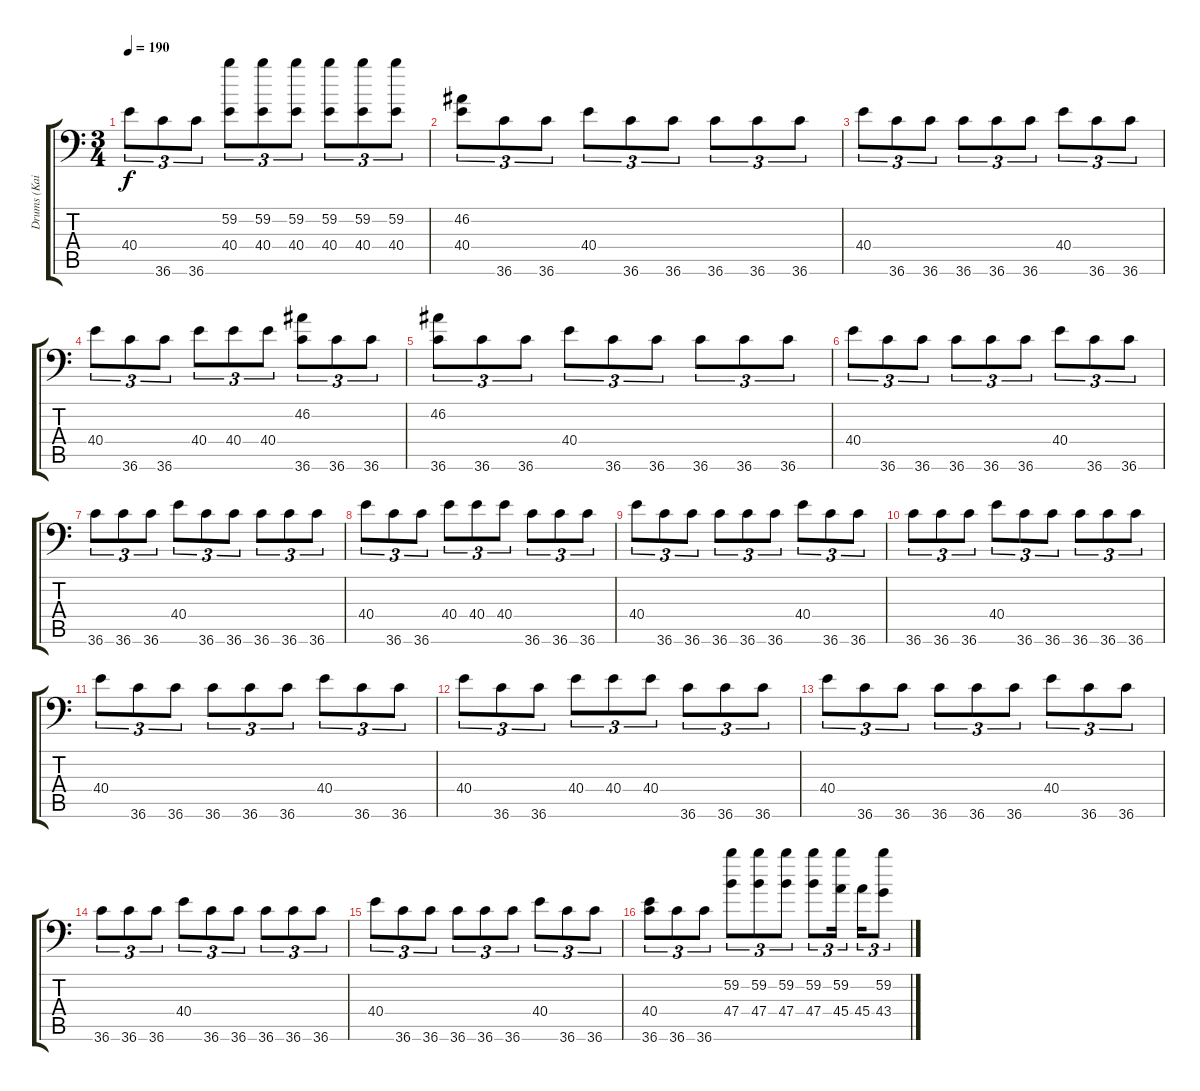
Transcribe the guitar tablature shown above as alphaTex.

\track ("Drums (Kai)" "Drums (Kai") {instrument acousticgrandpiano}
\staff {score tabs}
\tuning (C-1 C-1 C-1 C-1 C-1 C-1) {hide}
\ts (3 4)
\tempo 190
\clef f4
\ks c
40.4.8{tu (3 2) dy f} 36.6.8{tu (3 2)} 36.6.8{tu (3 2)} (59.2 40.4).8{tu (3 2)} (59.2 40.4).8{tu (3 2)} (59.2 40.4).8{tu (3 2)} (59.2 40.4).8{tu (3 2)} (59.2 40.4).8{tu (3 2)} (59.2 40.4).8{tu (3 2)} |
(46.2 40.4).8{tu (3 2)} 36.6.8{tu (3 2)} 36.6.8{tu (3 2)} 40.4.8{tu (3 2)} 36.6.8{tu (3 2)} 36.6.8{tu (3 2)} 36.6.8{tu (3 2)} 36.6.8{tu (3 2)} 36.6.8{tu (3 2)} |
40.4.8{tu (3 2)} 36.6.8{tu (3 2)} 36.6.8{tu (3 2)} 36.6.8{tu (3 2)} 36.6.8{tu (3 2)} 36.6.8{tu (3 2)} 40.4.8{tu (3 2)} 36.6.8{tu (3 2)} 36.6.8{tu (3 2)} |
40.4.8{tu (3 2)} 36.6.8{tu (3 2)} 36.6.8{tu (3 2)} 40.4.8{tu (3 2)} 40.4.8{tu (3 2)} 40.4.8{tu (3 2)} (46.2 36.6).8{tu (3 2)} 36.6.8{tu (3 2)} 36.6.8{tu (3 2)} |
(46.2 36.6).8{tu (3 2)} 36.6.8{tu (3 2)} 36.6.8{tu (3 2)} 40.4.8{tu (3 2)} 36.6.8{tu (3 2)} 36.6.8{tu (3 2)} 36.6.8{tu (3 2)} 36.6.8{tu (3 2)} 36.6.8{tu (3 2)} |
40.4.8{tu (3 2)} 36.6.8{tu (3 2)} 36.6.8{tu (3 2)} 36.6.8{tu (3 2)} 36.6.8{tu (3 2)} 36.6.8{tu (3 2)} 40.4.8{tu (3 2)} 36.6.8{tu (3 2)} 36.6.8{tu (3 2)} |
36.6.8{tu (3 2)} 36.6.8{tu (3 2)} 36.6.8{tu (3 2)} 40.4.8{tu (3 2)} 36.6.8{tu (3 2)} 36.6.8{tu (3 2)} 36.6.8{tu (3 2)} 36.6.8{tu (3 2)} 36.6.8{tu (3 2)} |
40.4.8{tu (3 2)} 36.6.8{tu (3 2)} 36.6.8{tu (3 2)} 40.4.8{tu (3 2)} 40.4.8{tu (3 2)} 40.4.8{tu (3 2)} 36.6.8{tu (3 2)} 36.6.8{tu (3 2)} 36.6.8{tu (3 2)} |
40.4.8{tu (3 2)} 36.6.8{tu (3 2)} 36.6.8{tu (3 2)} 36.6.8{tu (3 2)} 36.6.8{tu (3 2)} 36.6.8{tu (3 2)} 40.4.8{tu (3 2)} 36.6.8{tu (3 2)} 36.6.8{tu (3 2)} |
36.6.8{tu (3 2)} 36.6.8{tu (3 2)} 36.6.8{tu (3 2)} 40.4.8{tu (3 2)} 36.6.8{tu (3 2)} 36.6.8{tu (3 2)} 36.6.8{tu (3 2)} 36.6.8{tu (3 2)} 36.6.8{tu (3 2)} |
40.4.8{tu (3 2)} 36.6.8{tu (3 2)} 36.6.8{tu (3 2)} 36.6.8{tu (3 2)} 36.6.8{tu (3 2)} 36.6.8{tu (3 2)} 40.4.8{tu (3 2)} 36.6.8{tu (3 2)} 36.6.8{tu (3 2)} |
40.4.8{tu (3 2)} 36.6.8{tu (3 2)} 36.6.8{tu (3 2)} 40.4.8{tu (3 2)} 40.4.8{tu (3 2)} 40.4.8{tu (3 2)} 36.6.8{tu (3 2)} 36.6.8{tu (3 2)} 36.6.8{tu (3 2)} |
40.4.8{tu (3 2)} 36.6.8{tu (3 2)} 36.6.8{tu (3 2)} 36.6.8{tu (3 2)} 36.6.8{tu (3 2)} 36.6.8{tu (3 2)} 40.4.8{tu (3 2)} 36.6.8{tu (3 2)} 36.6.8{tu (3 2)} |
36.6.8{tu (3 2)} 36.6.8{tu (3 2)} 36.6.8{tu (3 2)} 40.4.8{tu (3 2)} 36.6.8{tu (3 2)} 36.6.8{tu (3 2)} 36.6.8{tu (3 2)} 36.6.8{tu (3 2)} 36.6.8{tu (3 2)} |
40.4.8{tu (3 2)} 36.6.8{tu (3 2)} 36.6.8{tu (3 2)} 36.6.8{tu (3 2)} 36.6.8{tu (3 2)} 36.6.8{tu (3 2)} 40.4.8{tu (3 2)} 36.6.8{tu (3 2)} 36.6.8{tu (3 2)} |
(40.4 36.6).8{tu (3 2)} 36.6.8{tu (3 2)} 36.6.8{tu (3 2)} (59.2 47.4).8{tu (3 2)} (59.2 47.4).8{tu (3 2)} (59.2 47.4).8{tu (3 2)} (59.2 47.4).8{tu (3 2)} (59.2 45.4).16{tu (3 2)} 45.4.16{tu (3 2)} (59.2 43.4).8{tu (3 2)}
